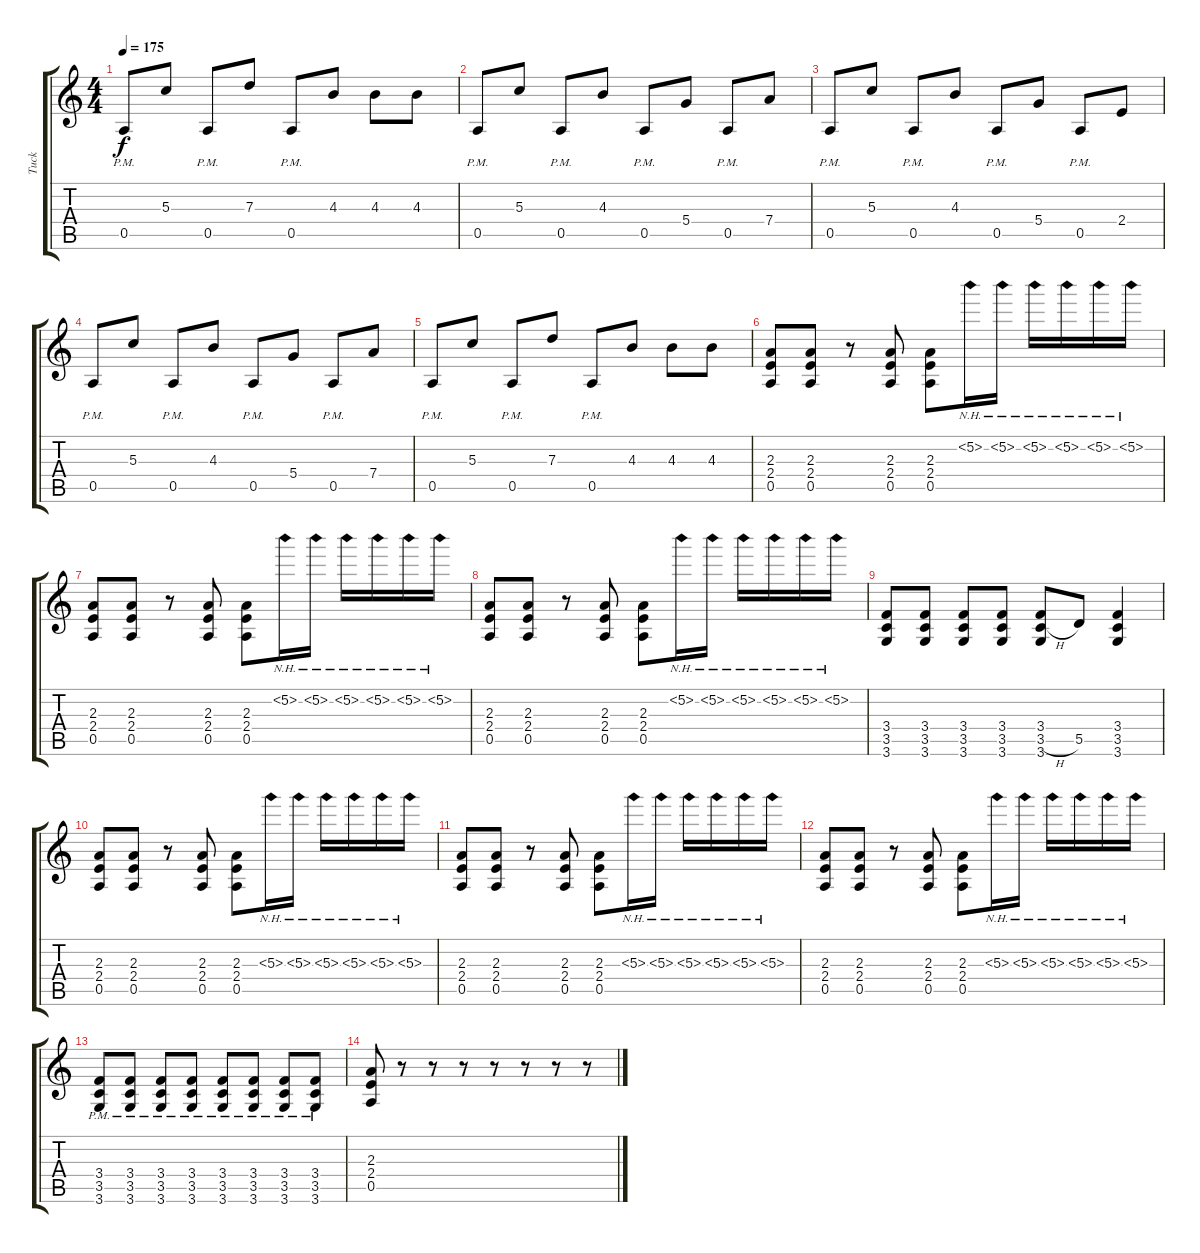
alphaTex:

\track ("Tuck" "Tuck") {instrument distortionguitar}
\staff {score tabs}
\tuning (E4 B3 G3 D3 A2 E2) {hide}
\ts (4 4)
\tempo 175
\clef g2
\ks c
0.5{pm}.8{dy f} 5.3.8 0.5{pm}.8 7.3.8 0.5{pm}.8 4.3.8 4.3.8 4.3.8 |
0.5{pm}.8 5.3.8 0.5{pm}.8 4.3.8 0.5{pm}.8 5.4.8 0.5{pm}.8 7.4.8 |
0.5{pm}.8 5.3.8 0.5{pm}.8 4.3.8 0.5{pm}.8 5.4.8 0.5{pm}.8 2.4.8 |
0.5{pm}.8 5.3.8 0.5{pm}.8 4.3.8 0.5{pm}.8 5.4.8 0.5{pm}.8 7.4.8 |
0.5{pm}.8 5.3.8 0.5{pm}.8 7.3.8 0.5{pm}.8 4.3.8 4.3.8 4.3.8 |
(2.3 2.4 0.5).8 (2.3 2.4 0.5).8 r.8 (2.3 2.4 0.5).8 (2.3 2.4 0.5).8 5.2{nh}.16 5.2{nh}.16 5.2{nh}.16 5.2{nh}.16 5.2{nh}.16 5.2{nh}.16 |
(2.3 2.4 0.5).8 (2.3 2.4 0.5).8 r.8 (2.3 2.4 0.5).8 (2.3 2.4 0.5).8 5.2{nh}.16 5.2{nh}.16 5.2{nh}.16 5.2{nh}.16 5.2{nh}.16 5.2{nh}.16 |
(2.3 2.4 0.5).8 (2.3 2.4 0.5).8 r.8 (2.3 2.4 0.5).8 (2.3 2.4 0.5).8 5.2{nh}.16 5.2{nh}.16 5.2{nh}.16 5.2{nh}.16 5.2{nh}.16 5.2{nh}.16 |
(3.4 3.5 3.6).8 (3.4 3.5 3.6).8 (3.4 3.5 3.6).8 (3.4 3.5 3.6).8 (3.4 3.5{h} 3.6).8 5.5.8 (3.4 3.5 3.6).4 |
(2.3 2.4 0.5).8 (2.3 2.4 0.5).8 r.8 (2.3 2.4 0.5).8 (2.3 2.4 0.5).8 5.3{nh}.16 5.3{nh}.16 5.3{nh}.16 5.3{nh}.16 5.3{nh}.16 5.3{nh}.16 |
(2.3 2.4 0.5).8 (2.3 2.4 0.5).8 r.8 (2.3 2.4 0.5).8 (2.3 2.4 0.5).8 5.3{nh}.16 5.3{nh}.16 5.3{nh}.16 5.3{nh}.16 5.3{nh}.16 5.3{nh}.16 |
(2.3 2.4 0.5).8 (2.3 2.4 0.5).8 r.8 (2.3 2.4 0.5).8 (2.3 2.4 0.5).8 5.3{nh}.16 5.3{nh}.16 5.3{nh}.16 5.3{nh}.16 5.3{nh}.16 5.3{nh}.16 |
(3.4{pm} 3.5{pm} 3.6{pm}).8 (3.4{pm} 3.5{pm} 3.6{pm}).8 (3.4{pm} 3.5{pm} 3.6{pm}).8 (3.4{pm} 3.5{pm} 3.6{pm}).8 (3.4{pm} 3.5{pm} 3.6{pm}).8 (3.4{pm} 3.5{pm} 3.6{pm}).8 (3.4{pm} 3.5{pm} 3.6{pm}).8 (3.4{pm} 3.5{pm} 3.6{pm}).8 |
(2.3 2.4 0.5).8 r.8 r.8 r.8 r.8 r.8 r.8 r.8
